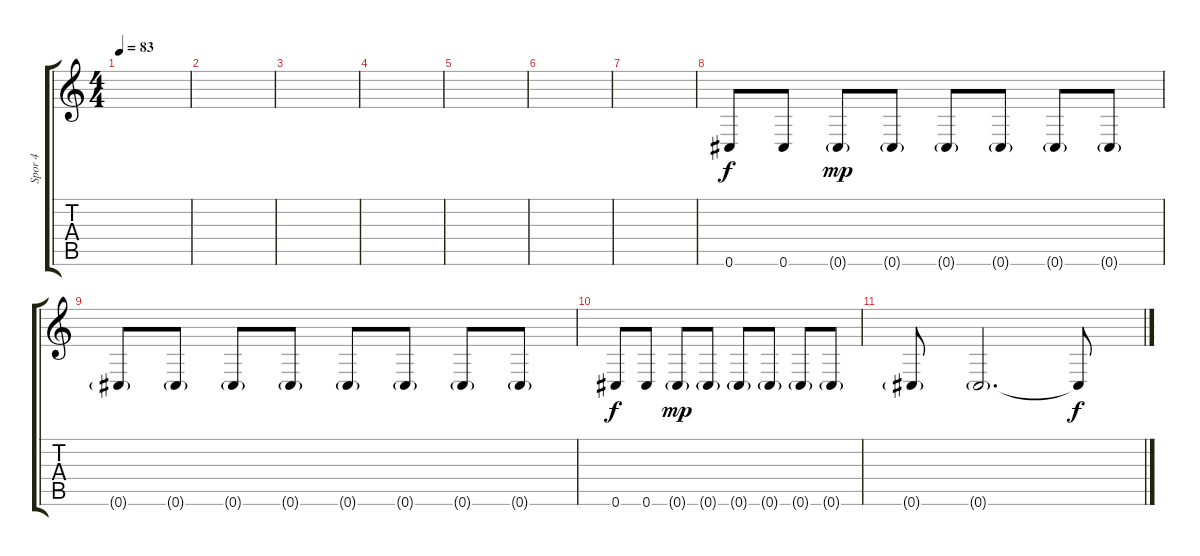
\track ("Spor 4" "Spor 4") {instrument acousticguitarsteel}
\staff {score tabs}
\tuning (Eb4 Bb3 Gb3 Db3 Ab2 Db2) {hide}
\ts (4 4)
\tempo 83
\clef g2
\ks c
|
|
|
|
|
|
|
0.6.8 0.6.8 0.6{g}.8{dy mp} 0.6{g}.8 0.6{g}.8 0.6{g}.8 0.6{g}.8 0.6{g}.8 |
0.6{g}.8 0.6{g}.8 0.6{g}.8 0.6{g}.8 0.6{g}.8 0.6{g}.8 0.6{g}.8 0.6{g}.8 |
0.6.8{dy f} 0.6.8 0.6{g}.8{dy mp} 0.6{g}.8 0.6{g}.8 0.6{g}.8 0.6{g}.8 0.6{g}.8 |
0.6{g}.8 0.6{g}.2{d} 0.6{t}.8{dy f}
